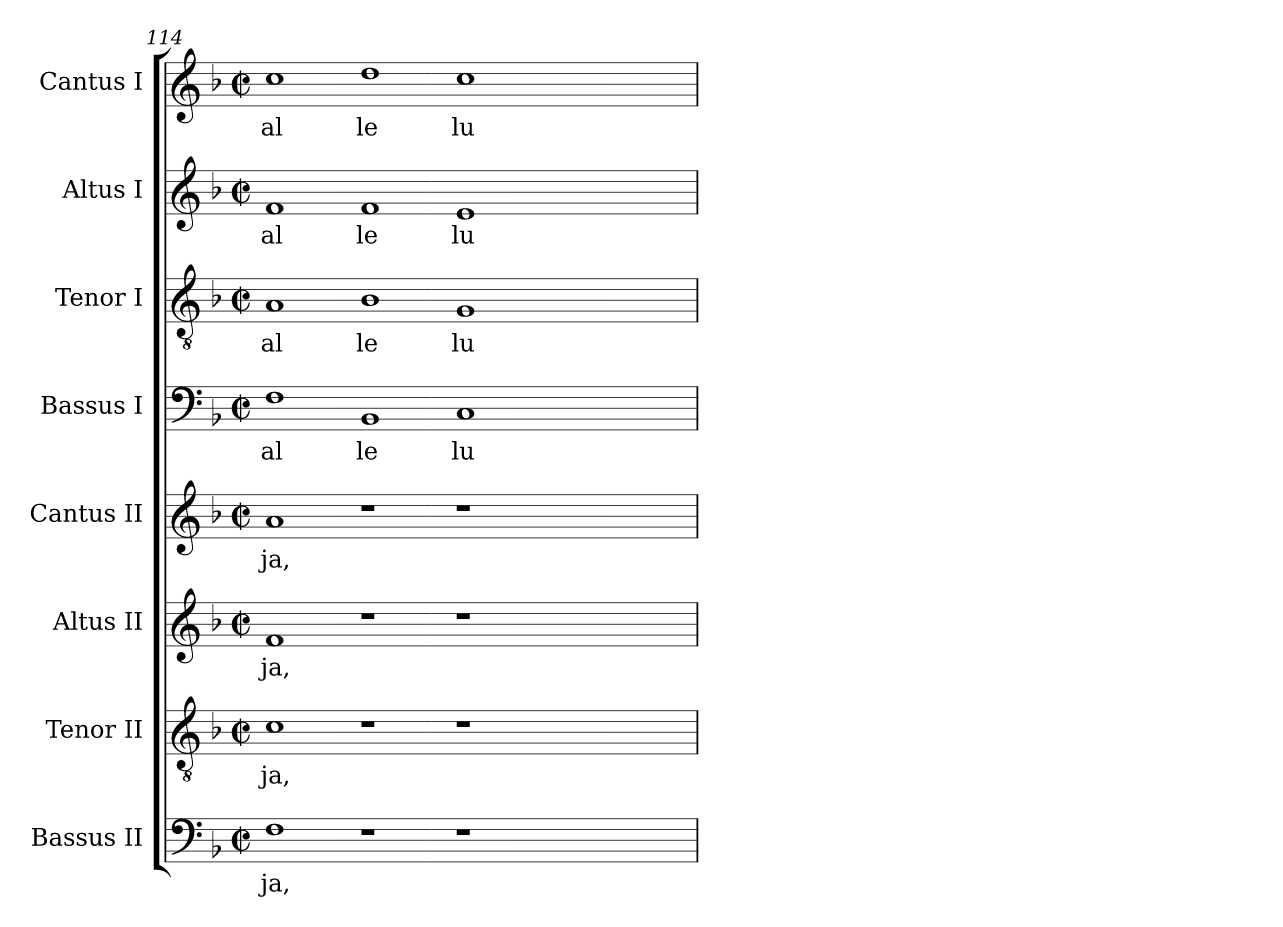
**kern	**text	**kern	**text	**kern	**text	**kern	**text	**kern	**text	**kern	**text	**kern	**text	**kern	**text
*part8	*part8	*part7	*part7	*part6	*part6	*part5	*part5	*part4	*part4	*part3	*part3	*part2	*part2	*part1	*part1
*staff8	*staff8	*staff7	*staff7	*staff6	*staff6	*staff5	*staff5	*staff4	*staff4	*staff3	*staff3	*staff2	*staff2	*staff1	*staff1
*I"Bassus II	*	*I"Tenor II	*	*I"Altus II	*	*I"Cantus II	*	*I"Bassus I	*	*I"Tenor I	*	*I"Altus I	*	*I"Cantus I	*
*clefF4	*	*clefGv2	*	*clefG2	*	*clefG2	*	*clefF4	*	*clefGv2	*	*clefG2	*	*clefG2	*
*k[b-]	*	*k[b-]	*	*k[b-]	*	*k[b-]	*	*k[b-]	*	*k[b-]	*	*k[b-]	*	*k[b-]	*
*F:	*	*F:	*	*F:	*	*F:	*	*F:	*	*F:	*	*F:	*	*F:	*
*M2/2	*	*M2/2	*	*M2/2	*	*M2/2	*	*M2/2	*	*M2/2	*	*M2/2	*	*M2/2	*
*met(c|)	*	*met(c|)	*	*met(c|)	*	*met(c|)	*	*met(c|)	*	*met(c|)	*	*met(c|)	*	*met(c|)	*
=114	=114	=114	=114	=114	=114	=114	=114	=114	=114	=114	=114	=114	=114	=114	=114
!	!LO:LY:b:cj	!	!LO:LY:b:cj	!	!LO:LY:b:cj	!	!LO:LY:b:cj	!	!LO:LY:b:cj	!	!LO:LY:b:cj	!	!LO:LY:b:cj	!	!LO:LY:b:cj
1F	ja,	1c	ja,	1f	ja,	1a	-ja,	1F	al	1A	al	1f	al	1cc	al
!	!	!	!	!	!	!	!	!	!LO:LY:b:cj	!	!LO:LY:b:cj	!	!LO:LY:b:cj	!	!LO:LY:b:cj
1r	.	1r	.	1r	.	1r	.	1BB-	le	1B-	le	1f	le	1dd	le
!LO:N:vis=1	!	!LO:N:vis=1	!	!LO:N:vis=1	!	!LO:N:vis=1	!	!	!LO:LY:b:cj	!	!LO:LY:b:cj	!	!LO:LY:b:cj	!	!LO:LY:b:cj
0.r	.	0.r	.	0.r	.	0.r	.	1C	lu	1G	lu	1e	lu	1cc	lu
.	.	.	.	.	.	.	.	0ryy	.	0ryy	.	0ryy	.	0ryy	.
=	=	=	=	=	=	=	=	=	=	=	=	=	=	=	=
*-	*-	*-	*-	*-	*-	*-	*-	*-	*-	*-	*-	*-	*-	*-	*-
